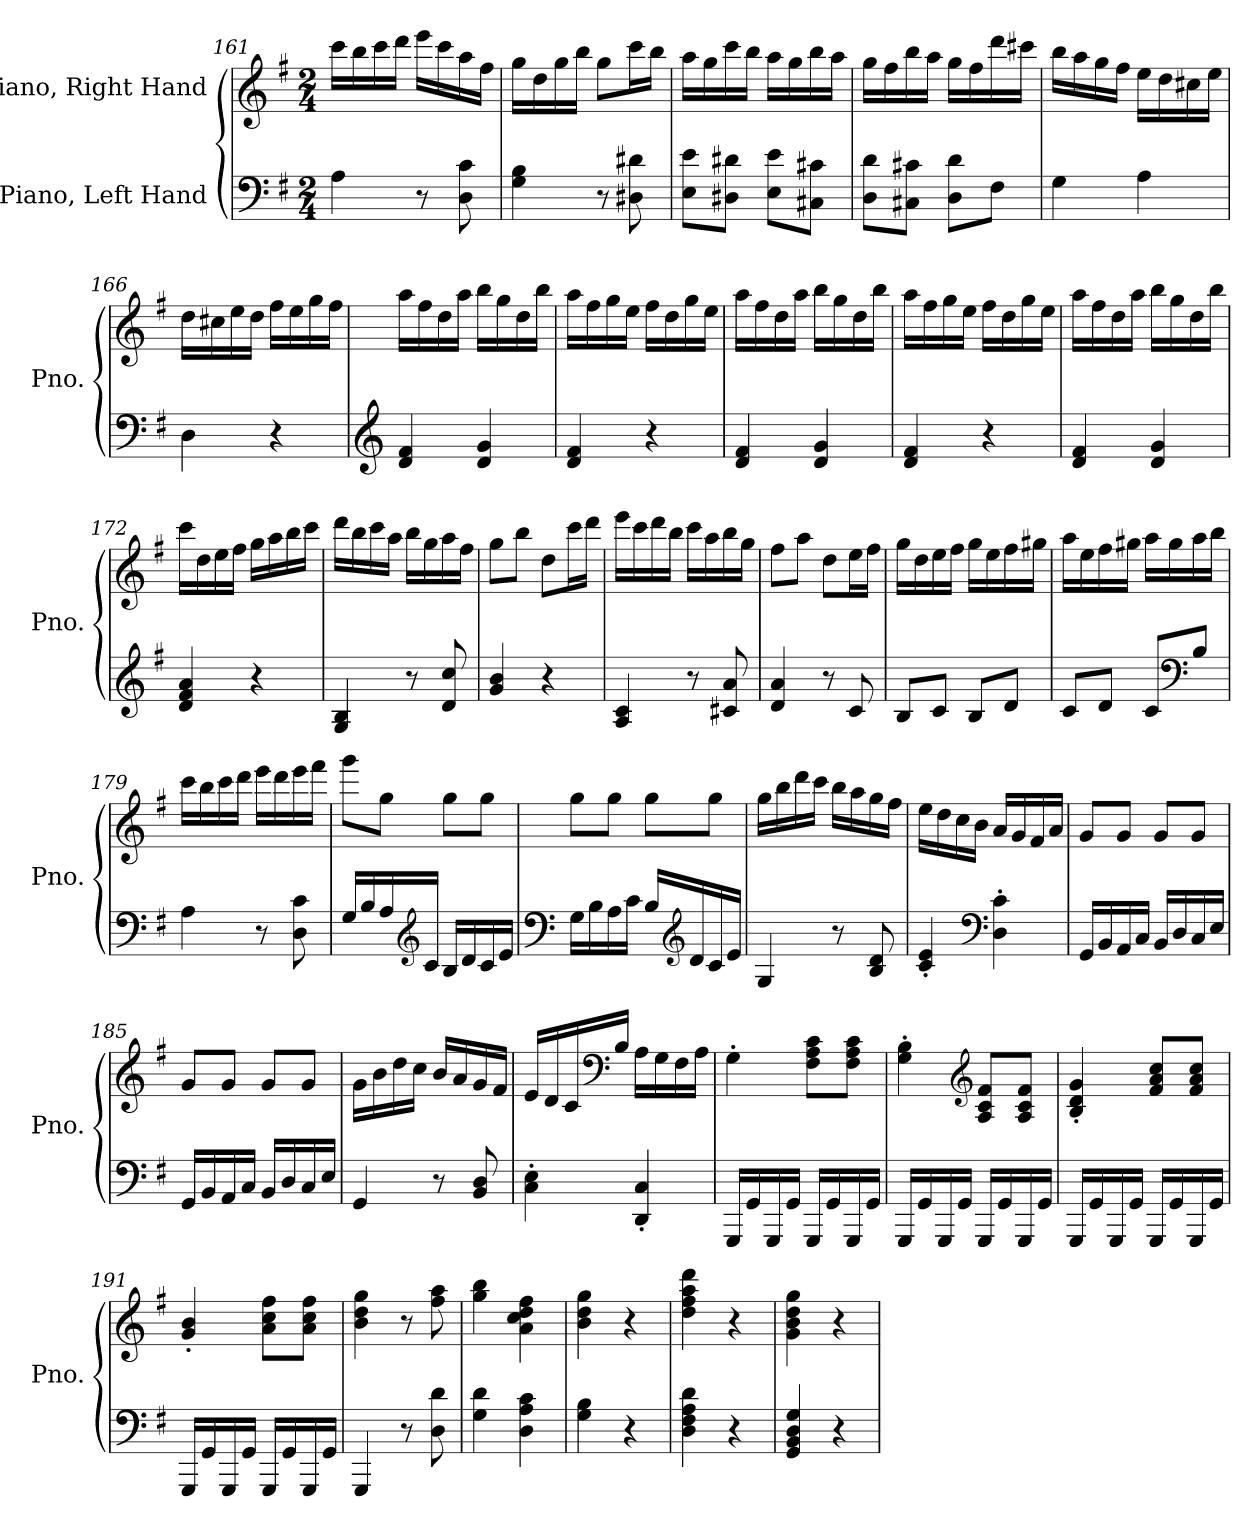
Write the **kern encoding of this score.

**kern	**kern
*part2	*part1
*staff2	*staff1
*I"Piano, Left Hand	*I"Piano, Right Hand
*I'Pno.	*I'Pno.
!!LO:LB:g=z
*clefF4	*clefG2
*k[f#]	*k[f#]
*M2/4	*M2/4
=161	=161
4A\	16ccc\LL
.	16bb\
.	16ccc\
.	16ddd\JJ
8r	16eee\LL
.	16ccc\
8D\ 8c\	16aa\
.	16ff#\JJ
=162	=162
4G\ 4B\	16gg\LL
.	16dd\
.	16gg\
.	16bb\JJ
8r	8gg\L
8D#X\ 8d#X\	16ccc\L
.	16bb\JJ
=163	=163
8E\ 8e\L	16aa\LL
.	16gg\
8D#X\ 8d#X\J	16ccc\
.	16bb\JJ
8E\ 8e\L	16aa\LL
.	16gg\
8C#X\ 8c#X\J	16bb\
.	16aa\JJ
=164	=164
8D\ 8d\L	16gg\LL
.	16ff#\
8C#X\ 8c#X\J	16bb\
.	16aa\JJ
8D\ 8d\L	16gg\LL
.	16ff#\
8F#\J	16ddd\
.	16ccc#X\JJ
!!LO:PB:g=z
=165	=165
4G\	16bb\LL
.	16aa\
.	16gg\
.	16ff#\JJ
4A\	16ee\LL
.	16dd\
.	16cc#X\
.	16ee\JJ
=166	=166
4D\	16dd\LL
.	16cc#X\
.	16ee\
.	16dd\JJ
4r	16ff#\LL
.	16ee\
.	16gg\
.	16ff#\JJ
=167	=167
*clefG2	*
4d/ 4f#/	16aa\LL
.	16ff#\
.	16dd\
.	16aa\JJ
4d/ 4g/	16bb\LL
.	16gg\
.	16dd\
.	16bb\JJ
=168	=168
4d/ 4f#/	16aa\LL
.	16ff#\
.	16gg\
.	16ee\JJ
4r	16ff#\LL
.	16dd\
.	16gg\
.	16ee\JJ
!!LO:LB:g=z
=169	=169
4d/ 4f#/	16aa\LL
.	16ff#\
.	16dd\
.	16aa\JJ
4d/ 4g/	16bb\LL
.	16gg\
.	16dd\
.	16bb\JJ
=170	=170
4d/ 4f#/	16aa\LL
.	16ff#\
.	16gg\
.	16ee\JJ
4r	16ff#\LL
.	16dd\
.	16gg\
.	16ee\JJ
=171	=171
4d/ 4f#/	16aa\LL
.	16ff#\
.	16dd\
.	16aa\JJ
4d/ 4g/	16bb\LL
.	16gg\
.	16dd\
.	16bb\JJ
=172	=172
4d/ 4f#/ 4a/	16ccc\LL
.	16dd\
.	16ee\
.	16ff#\JJ
4r	16gg\LL
.	16aa\
.	16bb\
.	16ccc\JJ
!!LO:LB:g=z
=173	=173
4G/ 4B/	16ddd\LL
.	16bb\
.	16ccc\
.	16aa\JJ
8r	16bb\LL
.	16gg\
8d/ 8cc/	16aa\
.	16ff#\JJ
=174	=174
4g/ 4b/	8gg\L
.	8bb\J
4r	8dd\L
.	16ccc\L
.	16ddd\JJ
=175	=175
4A/ 4c/	16eee\LL
.	16ccc\
.	16ddd\
.	16bb\JJ
8r	16ccc\LL
.	16aa\
8c#X/ 8a/	16bb\
.	16gg\JJ
=176	=176
4d/ 4a/	8ff#\L
.	8aa\J
8r	8dd\L
8c/	16ee\L
.	16ff#\JJ
=177	=177
8B/L	16gg\LL
.	16dd\
8c/J	16ee\
.	16ff#\JJ
8B/L	16gg\LL
.	16ee\
8d/J	16ff#\
.	16gg#X\JJ
!!LO:LB:g=z
=178	=178
8c/L	16aa\LL
.	16ee\
8d/J	16ff#\
.	16gg#X\JJ
8c/L	16aa\LL
.	16gg#\
*clefF4	*
8B/J	16aa\
.	16bb\JJ
=179	=179
4A\	16ccc\LL
.	16bb\
.	16ccc\
.	16ddd\JJ
8r	16eee\LL
.	16ddd\
8D\ 8c\	16eee\
.	16fff#\JJ
=180	=180
16G/LL	8ggg\L
16B/	.
16A/	8gg\J
*clefG2	*
16c/JJ	.
16B/LL	8gg\L
16d/	.
16c/	8gg\J
16e/JJ	.
!!LO:LB:g=z
=181	=181
*clefF4	*
16G\LL	8gg\L
16B\	.
16A\	8gg\J
16c\JJ	.
16B/LL	8gg\L
*clefG2	*
16d/	.
16c/	8gg\J
16e/JJ	.
=182	=182
4G/	16gg\LL
.	16bb\
.	16ddd\
.	16ccc\JJ
8r	16bb\LL
.	16aa\
8B/ 8d/	16gg\
.	16ff#\JJ
=183	=183
4c/' 4e/'	16ee\LL
.	16dd\
.	16cc\
.	16b\JJ
*clefF4	*
4D\' 4c\'	16a/LL
.	16g/
.	16f#/
.	16a/JJ
=184	=184
16GG/LL	8g/L
16BB/	.
16AA/	8g/J
16C/JJ	.
16BB/LL	8g/L
16D/	.
16C/	8g/J
16E/JJ	.
!!LO:LB:g=z
=185	=185
16GG/LL	8g/L
16BB/	.
16AA/	8g/J
16C/JJ	.
16BB/LL	8g/L
16D/	.
16C/	8g/J
16E/JJ	.
=186	=186
4GG/	16g\LL
.	16b\
.	16dd\
.	16cc\JJ
8r	16b/LL
.	16a/
8BB/ 8D/	16g/
.	16f#/JJ
=187	=187
4C\' 4E\'	16e/LL
.	16d/
.	16c/
*	*clefF4
.	16B/JJ
4DD/' 4C/'	16A\LL
.	16G\
.	16F#\
.	16A\JJ
=188	=188
16GGG/LL	4G'\
16GG/	.
16GGG/	.
16GG/JJ	.
16GGG/LL	8F#\ 8A\ 8c\L
16GG/	.
16GGG/	8F#\ 8A\ 8c\J
16GG/JJ	.
!!LO:PB:g=z
=189	=189
16GGG/LL	4G\' 4B\'
16GG/	.
16GGG/	.
16GG/JJ	.
*	*clefG2
16GGG/LL	8A/ 8c/ 8f#/L
16GG/	.
16GGG/	8A/ 8c/ 8f#/J
16GG/JJ	.
=190	=190
16GGG/LL	4B/' 4d/' 4g/'
16GG/	.
16GGG/	.
16GG/JJ	.
16GGG/LL	8f#/ 8a/ 8cc/L
16GG/	.
16GGG/	8f#/ 8a/ 8cc/J
16GG/JJ	.
=191	=191
16GGG/LL	4g/' 4b/'
16GG/	.
16GGG/	.
16GG/JJ	.
16GGG/LL	8a\ 8cc\ 8ff#\L
16GG/	.
16GGG/	8a\ 8cc\ 8ff#\J
16GG/JJ	.
=192	=192
4GGG/	4b\ 4dd\ 4gg\
8r	8r
8D\ 8d\	8ff#\ 8aa\
=193	=193
4G\ 4d\	4gg\ 4bb\
4D\ 4A\ 4c\	4a\ 4cc\ 4dd\ 4ff#\
=194	=194
4G\ 4B\	4b\ 4dd\ 4gg\
4r	4r
=195	=195
4D\ 4F#\ 4A\ 4d\	4dd\ 4ff#\ 4aa\ 4ddd\
4r	4r
=196	=196
4GG/ 4BB/ 4D/ 4G/	4g\ 4b\ 4dd\ 4gg\
4r	4r
=	=
*-	*-
